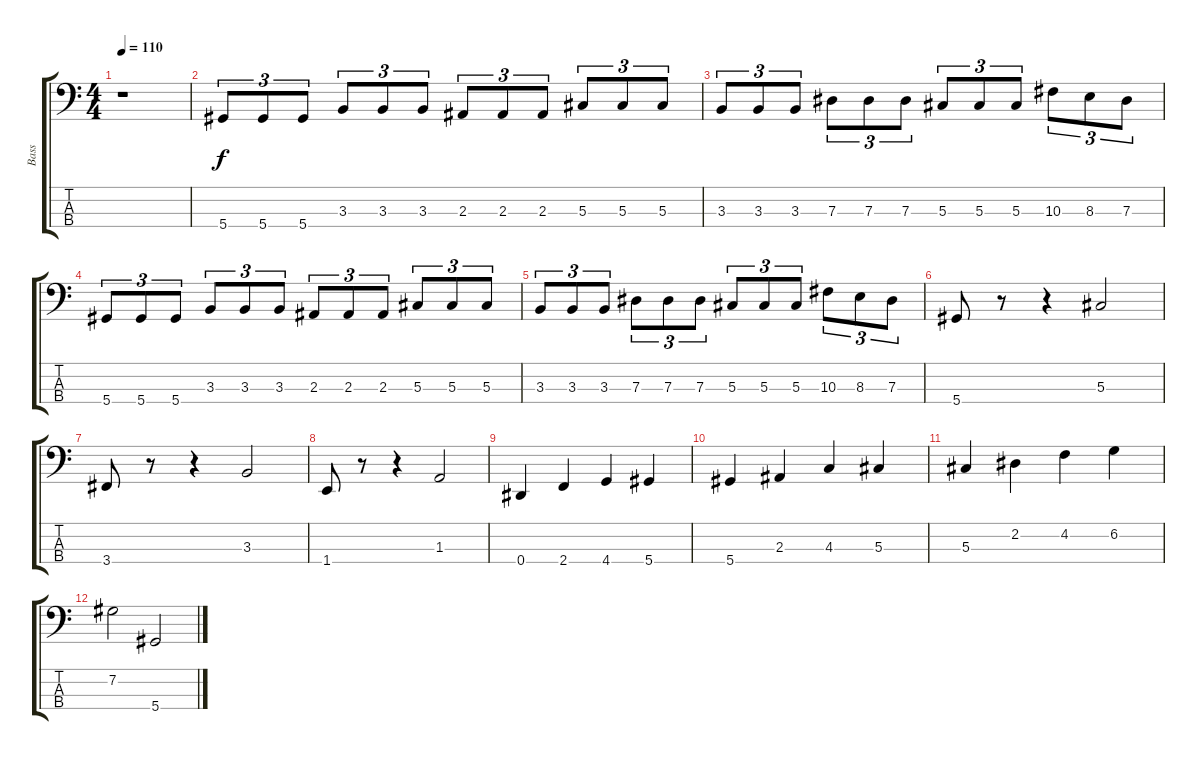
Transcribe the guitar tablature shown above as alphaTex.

\track ("Bass" "Bass") {instrument electricbassfinger}
\staff {score tabs}
\tuning (Gb2 Db2 Ab1 Eb1) {hide}
\ts (4 4)
\tempo 110
\clef f4
\ks c
r.1{dy f instrument electricbassfinger} |
5.4.8{tu (3 2)} 5.4.8{tu (3 2)} 5.4.8{tu (3 2)} 3.3.8{tu (3 2)} 3.3.8{tu (3 2)} 3.3.8{tu (3 2)} 2.3.8{tu (3 2)} 2.3.8{tu (3 2)} 2.3.8{tu (3 2)} 5.3.8{tu (3 2)} 5.3.8{tu (3 2)} 5.3.8{tu (3 2)} |
3.3.8{tu (3 2)} 3.3.8{tu (3 2)} 3.3.8{tu (3 2)} 7.3.8{tu (3 2)} 7.3.8{tu (3 2)} 7.3.8{tu (3 2)} 5.3.8{tu (3 2)} 5.3.8{tu (3 2)} 5.3.8{tu (3 2)} 10.3.8{tu (3 2)} 8.3.8{tu (3 2)} 7.3.8{tu (3 2)} |
5.4.8{tu (3 2)} 5.4.8{tu (3 2)} 5.4.8{tu (3 2)} 3.3.8{tu (3 2)} 3.3.8{tu (3 2)} 3.3.8{tu (3 2)} 2.3.8{tu (3 2)} 2.3.8{tu (3 2)} 2.3.8{tu (3 2)} 5.3.8{tu (3 2)} 5.3.8{tu (3 2)} 5.3.8{tu (3 2)} |
3.3.8{tu (3 2)} 3.3.8{tu (3 2)} 3.3.8{tu (3 2)} 7.3.8{tu (3 2)} 7.3.8{tu (3 2)} 7.3.8{tu (3 2)} 5.3.8{tu (3 2)} 5.3.8{tu (3 2)} 5.3.8{tu (3 2)} 10.3.8{tu (3 2)} 8.3.8{tu (3 2)} 7.3.8{tu (3 2)} |
5.4.8 r.8 r.4 5.3.2 |
3.4.8 r.8 r.4 3.3.2 |
1.4.8 r.8 r.4 1.3.2 |
0.4.4 2.4.4 4.4.4 5.4.4 |
5.4.4 2.3.4 4.3.4 5.3.4 |
5.3.4 2.2.4 4.2.4 6.2.4 |
7.2.2 5.4.2
